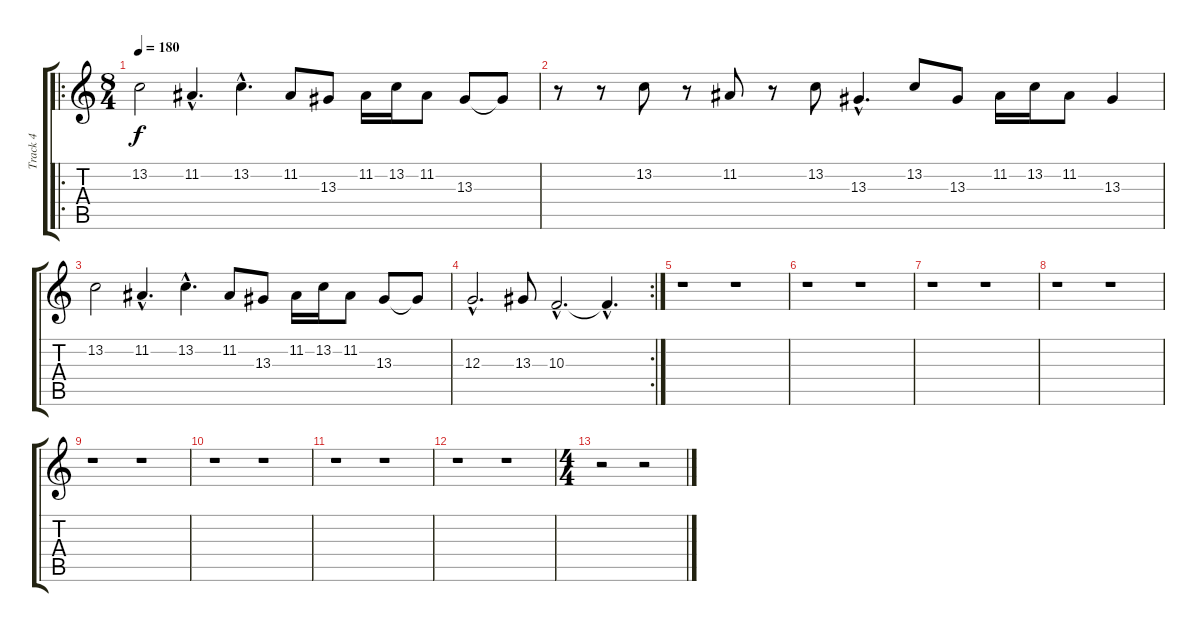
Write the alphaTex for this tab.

\track ("Track 4" "Track 4") {instrument violin}
\staff {score tabs}
\tuning (E4 B3 G3 D3 A2 E2) {hide}
\ro
\ts (8 4)
\tempo 180
\clef g2
\ks c
13.2.2{dy f} 11.2{hac}.4{d} 13.2{hac}.4{d} 11.2.8 13.3.8 11.2.16 13.2.16 11.2.8 13.3.8 13.3{t}.8 |
r.8 r.8 13.2.8 r.8 11.2.8 r.8 13.2.8 13.3{hac}.4{d} 13.2.8 13.3.8 11.2.16 13.2.16 11.2.8 13.3.4 |
13.2.2 11.2{hac}.4{d} 13.2{hac}.4{d} 11.2.8 13.3.8 11.2.16 13.2.16 11.2.8 13.3.8 13.3{t}.8 |
\rc 2
12.3{hac}.2{d} 13.3.8 10.3{hac}.2{d} 10.3{hac t}.4{d} |
r.1 r.1 |
r.1 r.1 |
r.1 r.1 |
r.1 r.1 |
r.1 r.1 |
r.1 r.1 |
r.1 r.1 |
r.1 r.1 |
\ts (4 4)
r.2 r.2
